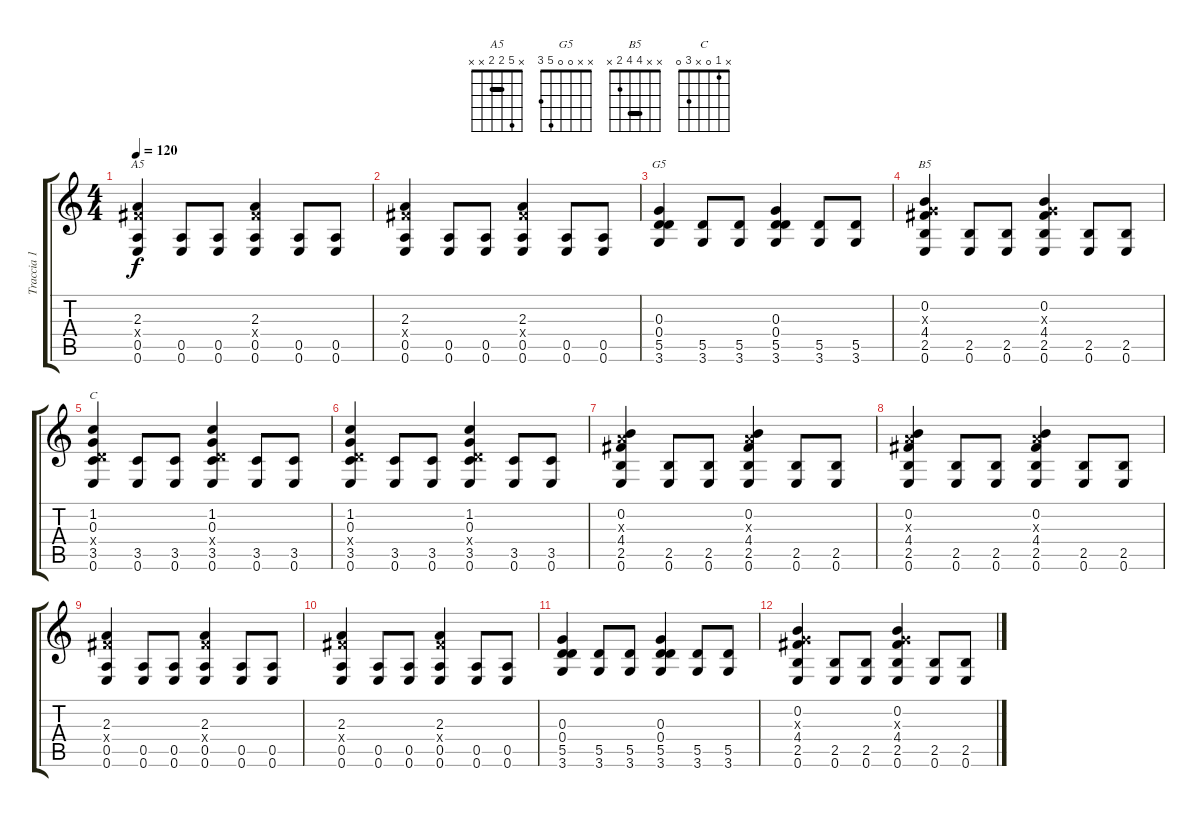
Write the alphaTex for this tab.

\track ("Traccia 1" "Traccia 1") {instrument acousticguitarsteel}
\staff {score tabs}
\tuning (E4 B3 G3 D3 A2 E2) {hide}
\chord ("A5" x 5 2 2 x x) {barre 2}
\chord ("G5" x x 0 0 5 3)
\chord ("B5" x x 4 4 2 x) {barre 4}
\chord ("C" x 1 0 x 3 0)
\ts (4 4)
\tempo 120
\clef g2
\ks c
(2.3 4.4{x} 0.5 0.6).4{ch "A5" dy f} (0.5 0.6).8 (0.5 0.6).8 (2.3 4.4{x} 0.5 0.6).4 (0.5 0.6).8 (0.5 0.6).8 |
(2.3 4.4{x} 0.5 0.6).4 (0.5 0.6).8 (0.5 0.6).8 (2.3 4.4{x} 0.5 0.6).4 (0.5 0.6).8 (0.5 0.6).8 |
(0.3 0.4 5.5 3.6).4{ch "G5"} (5.5 3.6).8 (5.5 3.6).8 (0.3 0.4 5.5 3.6).4 (5.5 3.6).8 (5.5 3.6).8 |
(0.2 0.3{x} 4.4 2.5 0.6).4{ch "B5"} (2.5 0.6).8 (2.5 0.6).8 (0.2 0.3{x} 4.4 2.5 0.6).4 (2.5 0.6).8 (2.5 0.6).8 |
(1.2 0.3 0.4{x} 3.5 0.6).4{ch "C"} (3.5 0.6).8 (3.5 0.6).8 (1.2 0.3 0.4{x} 3.5 0.6).4 (3.5 0.6).8 (3.5 0.6).8 |
(1.2 0.3 0.4{x} 3.5 0.6).4 (3.5 0.6).8 (3.5 0.6).8 (1.2 0.3 0.4{x} 3.5 0.6).4 (3.5 0.6).8 (3.5 0.6).8 |
(0.2 2.3{x} 4.4 2.5 0.6).4 (2.5 0.6).8 (2.5 0.6).8 (0.2 2.3{x} 4.4 2.5 0.6).4 (2.5 0.6).8 (2.5 0.6).8 |
(0.2 2.3{x} 4.4 2.5 0.6).4 (2.5 0.6).8 (2.5 0.6).8 (0.2 2.3{x} 4.4 2.5 0.6).4 (2.5 0.6).8 (2.5 0.6).8 |
(2.3 4.4{x} 0.5 0.6).4 (0.5 0.6).8 (0.5 0.6).8 (2.3 4.4{x} 0.5 0.6).4 (0.5 0.6).8 (0.5 0.6).8 |
(2.3 4.4{x} 0.5 0.6).4 (0.5 0.6).8 (0.5 0.6).8 (2.3 4.4{x} 0.5 0.6).4 (0.5 0.6).8 (0.5 0.6).8 |
(0.3 0.4 5.5 3.6).4 (5.5 3.6).8 (5.5 3.6).8 (0.3 0.4 5.5 3.6).4 (5.5 3.6).8 (5.5 3.6).8 |
(0.2 0.3{x} 4.4 2.5 0.6).4 (2.5 0.6).8 (2.5 0.6).8 (0.2 0.3{x} 4.4 2.5 0.6).4 (2.5 0.6).8 (2.5 0.6).8
